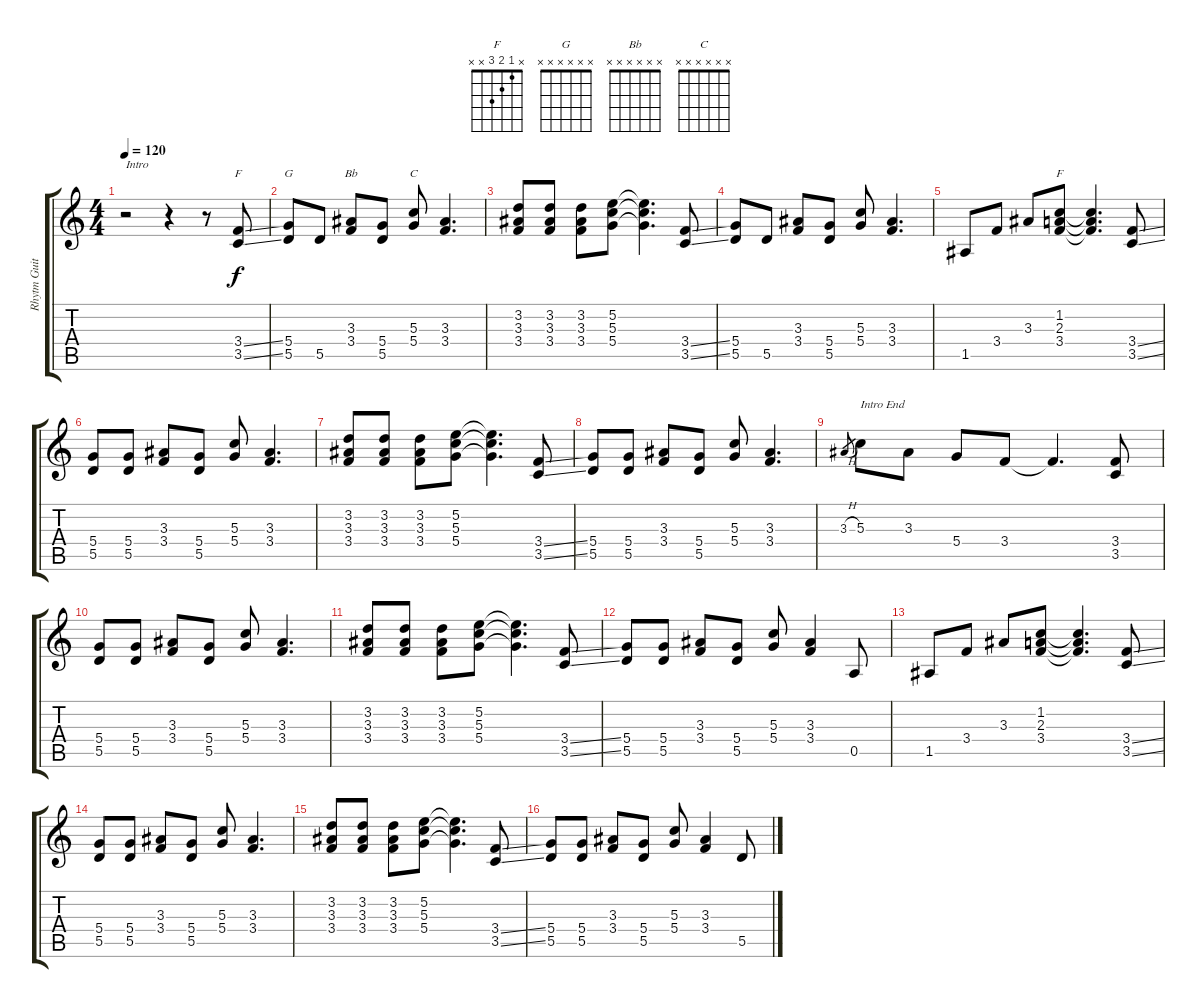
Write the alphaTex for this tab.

\track ("Rhytm Guitar 1" "Rhytm Guit") {instrument overdrivenguitar}
\staff {score tabs}
\tuning (E4 B3 G3 D3 A2 E2) {hide}
\chord ("F" x x x x x x)
\chord ("G" x x x x x x)
\chord ("Bb" x x x x x x)
\chord ("C" x x x x x x)
\chord ("F" x 1 2 3 x x)
\ts (4 4)
\tempo 120
\clef g2
\ks c
r.2{txt "Intro" dy f instrument overdrivenguitar} r.4 r.8 (3.4{ss} 3.5{ss}).8{ch "F"} |
(5.4 5.5).8{ch "G"} 5.5.8 (3.3 3.4).8{ch "Bb"} (5.4 5.5).8 (5.3 5.4).8{ch "C"} (3.3 3.4).4{d} |
(3.2 3.3 3.4).8 (3.2 3.3 3.4).8 (3.2 3.3 3.4).8 (5.2 5.3 5.4).8 (5.2{t} 5.3{t} 5.4{t}).4{d} (3.4{ss} 3.5{ss}).8 |
(5.4 5.5).8 5.5.8 (3.3 3.4).8 (5.4 5.5).8 (5.3 5.4).8 (3.3 3.4).4{d} |
1.5.8 3.4.8 3.3.8 (1.2 2.3 3.4).8{ch "F"} (1.2{t} 2.3{t} 3.4{t}).4{d} (3.4{ss} 3.5{ss}).8 |
(5.4 5.5).8 (5.4 5.5).8 (3.3 3.4).8 (5.4 5.5).8 (5.3 5.4).8 (3.3 3.4).4{d} |
(3.2 3.3 3.4).8 (3.2 3.3 3.4).8 (3.2 3.3 3.4).8 (5.2 5.3 5.4).8 (5.2{t} 5.3{t} 5.4{t}).4{d} (3.4{ss} 3.5{ss}).8 |
(5.4 5.5).8 (5.4 5.5).8 (3.3 3.4).8 (5.4 5.5).8 (5.3 5.4).8 (3.3 3.4).4{d} |
3.3{h}.8{gr} 5.3.8{txt "Intro End"} 3.3.8 5.4.8 3.4.8 3.4{t}.4{d} (3.4 3.5).8 |
(5.4 5.5).8 (5.4 5.5).8 (3.3 3.4).8 (5.4 5.5).8 (5.3 5.4).8 (3.3 3.4).4{d} |
(3.2 3.3 3.4).8 (3.2 3.3 3.4).8 (3.2 3.3 3.4).8 (5.2 5.3 5.4).8 (5.2{t} 5.3{t} 5.4{t}).4{d} (3.4{ss} 3.5{ss}).8 |
(5.4 5.5).8 (5.4 5.5).8 (3.3 3.4).8 (5.4 5.5).8 (5.3 5.4).8 (3.3 3.4).4 0.5.8 |
1.5.8 3.4.8 3.3.8 (1.2 2.3 3.4).8 (1.2{t} 2.3{t} 3.4{t}).4{d} (3.4{ss} 3.5{ss}).8 |
(5.4 5.5).8 (5.4 5.5).8 (3.3 3.4).8 (5.4 5.5).8 (5.3 5.4).8 (3.3 3.4).4{d} |
(3.2 3.3 3.4).8 (3.2 3.3 3.4).8 (3.2 3.3 3.4).8 (5.2 5.3 5.4).8 (5.2{t} 5.3{t} 5.4{t}).4{d} (3.4{ss} 3.5{ss}).8 |
(5.4 5.5).8 (5.4 5.5).8 (3.3 3.4).8 (5.4 5.5).8 (5.3 5.4).8 (3.3 3.4).4 5.5.8
